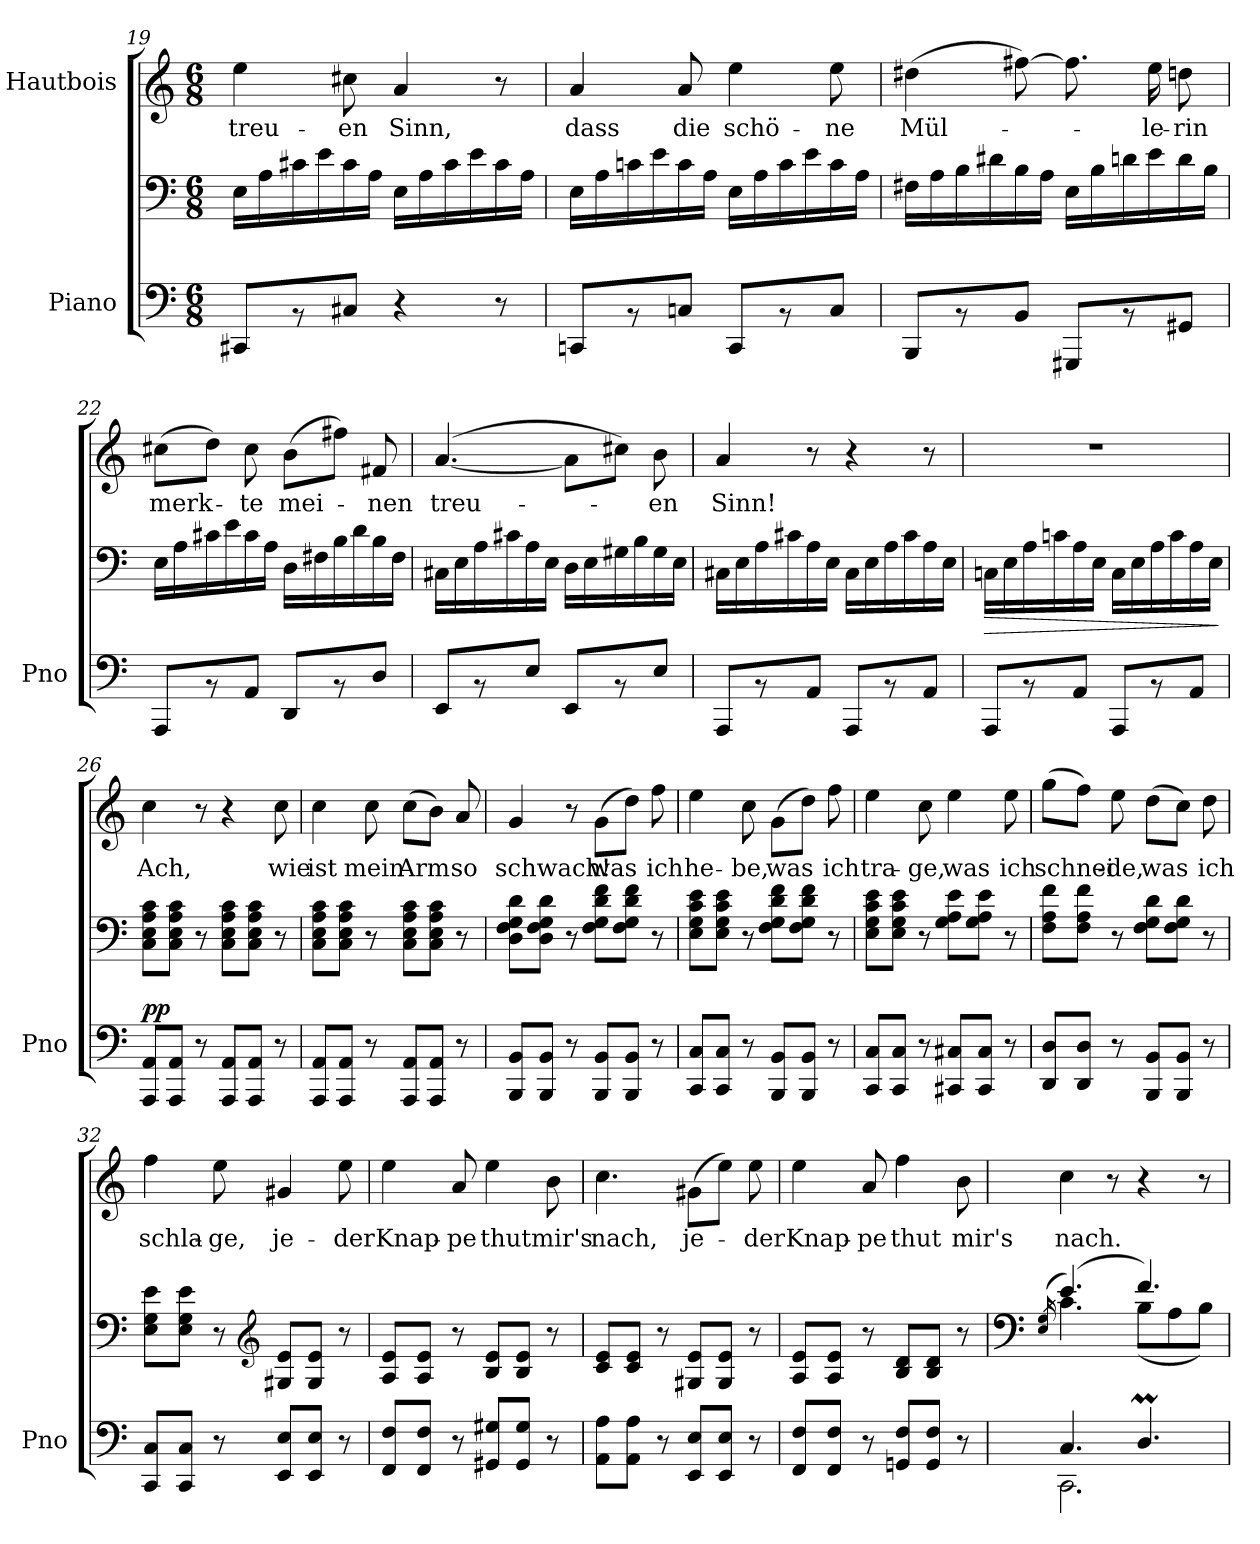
**kern	**kern	**dynam	**kern	**text
*part2	*part2	*part2	*part1	*part1
*staff3	*staff2	*staff2/3	*staff1	*staff1
*I"Piano	*	*	*I"Hautbois	*
*I'Pno	*	*	*	*
*clefF4	*clefF4	*	*clefG2	*
*k[]	*k[]	*	*k[]	*
*M6/8	*M6/8	*	*M6/8	*
=19	=19	=19	=19	=19
8CC#X/L	16E\LL	.	4ee\	treu-
.	16A\	.	.	.
8rBB	16c#X\	.	.	.
.	16e\	.	.	.
8C#X/J	16c#\	.	8cc#X\	-en
.	16A\JJ	.	.	.
4r	16E\LL	.	4a/	Sinn,
.	16A\	.	.	.
.	16c#\	.	.	.
.	16e\	.	.	.
8r	16c#\	.	8r	.
.	16A\JJ	.	.	.
=20	=20	=20	=20	=20
8CCn/L	16E\LL	.	4a/	dass
.	16A\	.	.	.
8rBB	16cn\	.	.	.
.	16e\	.	.	.
8Cn/J	16c\	.	8a/	die
.	16A\JJ	.	.	.
8CC/L	16E\LL	.	4ee\	schö-
.	16A\	.	.	.
8rBB	16c\	.	.	.
.	16e\	.	.	.
8C/J	16c\	.	8ee\	-ne
.	16A\JJ	.	.	.
=21	=21	=21	=21	=21
8BBB/L	16F#X\LL	.	(4dd#X\	Mül-
.	16A\	.	.	.
8rBB	16B\	.	.	.
.	16d#X\	.	.	.
8BB/J	16B\	.	[8ff#X\)	.
.	16A\JJ	.	.	.
8GGG#X/L	16E\LL	.	8.ff#\]	.
.	16B\	.	.	.
8rBB	16dn\	.	.	.
.	16e\	.	16ee\	-le-
8GG#X/J	16d\	.	8ddn\	-rin
.	16B\JJ	.	.	.
!!LO:LB:g=z
=22	=22	=22	=22	=22
8AAA/L	16E\LL	.	(8cc#X\L	merk-
.	16A\	.	.	.
8rBB	16c#X\	.	8dd\J)	.
.	16e\	.	.	.
8AA/J	16c#\	.	8cc#\	-te
.	16A\JJ	.	.	.
8DD/L	16D\LL	.	(8b\L	mei-
.	16F#X\	.	.	.
8rBB	16B\	.	8ff#X\J)	.
.	16d\	.	.	.
8D/J	16B\	.	8f#X/	-nen
.	16F#\JJ	.	.	.
=23	=23	=23	=23	=23
8EE/L	16C#X\LL	.	([4.a/	treu-
.	16E\	.	.	.
8rBB	16A\	.	.	.
.	16c#X\	.	.	.
8E/J	16A\	.	.	.
.	16E\JJ	.	.	.
8EE/L	16D\LL	.	8a\L]	.
.	16E\	.	.	.
8rBB	16G#X\	.	8cc#X\J)	.
.	16B\	.	.	.
8E/J	16G#\	.	8b\	-en
.	16E\JJ	.	.	.
=24	=24	=24	=24	=24
8AAA/L	16C#X\LL	.	4a/	Sinn!
.	16E\	.	.	.
8rBB	16A\	.	.	.
.	16c#X\	.	.	.
8AA/J	16A\	.	8r	.
.	16E\JJ	.	.	.
8AAA/L	16C#\LL	.	4r	.
.	16E\	.	.	.
8rBB	16A\	.	.	.
.	16c#\	.	.	.
8AA/J	16A\	.	8r	.
.	16E\JJ	.	.	.
=25	=25	=25	=25	=25
!	!	!LO:HP:b	!	!
8AAA/L	16Cn\LL	>	2.r	.
.	16E\	.	.	.
8rBB	16A\	.	.	.
.	16cn\	.	.	.
8AA/J	16A\	.	.	.
.	16E\JJ	.	.	.
8AAA/L	16C\LL	.	.	.
.	16E\	.	.	.
8rBB	16A\	.	.	.
.	16c\	.	.	.
8AA/J	16A\	.	.	.
.	16E\JJ	.	.	.
.	.	]	.	.
!!LO:LB:g=z
=26	=26	=26	=26	=26
!	!	!LO:DY:a=2	!	!
8AAA/ 8AA/L	8C\ 8E\ 8A\ 8c\L	pp	4cc\	Ach,
8AAA/ 8AA/J	8C\ 8E\ 8A\ 8c\J	.	.	.
8r	8r	.	8r	.
8AAA/ 8AA/L	8C\ 8E\ 8A\ 8c\L	.	4r	.
8AAA/ 8AA/J	8C\ 8E\ 8A\ 8c\J	.	.	.
8r	8r	.	8cc\	wie
=27	=27	=27	=27	=27
8AAA/ 8AA/L	8C\ 8E\ 8A\ 8c\L	.	4cc\	ist
8AAA/ 8AA/J	8C\ 8E\ 8A\ 8c\J	.	.	.
8r	8r	.	8cc\	mein
8AAA/ 8AA/L	8C\ 8E\ 8A\ 8c\L	.	(8cc\L	Arm
8AAA/ 8AA/J	8C\ 8E\ 8A\ 8c\J	.	8b\J)	.
8r	8r	.	8a/	so
=28	=28	=28	=28	=28
8BBB/ 8BB/L	8D\ 8F\ 8G\ 8d\L	.	4g/	schwach!
8BBB/ 8BB/J	8D\ 8F\ 8G\ 8d\J	.	.	.
8r	8r	.	8r	.
8BBB/ 8BB/L	8F\ 8G\ 8d\ 8f\L	.	(8g\L	was
8BBB/ 8BB/J	8F\ 8G\ 8d\ 8f\J	.	8dd\J)	.
8r	8r	.	8ff\	ich
=29	=29	=29	=29	=29
8CC/ 8C/L	8E\ 8G\ 8c\ 8e\L	.	4ee\	he-
8CC/ 8C/J	8E\ 8G\ 8c\ 8e\J	.	.	.
8r	8r	.	8cc\	-be,
8BBB/ 8BB/L	8F\ 8G\ 8d\ 8f\L	.	(8g\L	was
8BBB/ 8BB/J	8F\ 8G\ 8d\ 8f\J	.	8dd\J)	.
8r	8r	.	8ff\	ich
=30	=30	=30	=30	=30
8CC/ 8C/L	8E\ 8G\ 8c\ 8e\L	.	4ee\	tra-
8CC/ 8C/J	8E\ 8G\ 8c\ 8e\J	.	.	.
8r	8r	.	8cc\	-ge,
8CC#X/ 8C#X/L	8G\ 8A\ 8e\L	.	4ee\	was
8CC#/ 8C#/J	8G\ 8A\ 8e\J	.	.	.
8r	8r	.	8ee\	ich
!!LO:LB:g=z
=31	=31	=31	=31	=31
8DD/ 8D/L	8F\ 8A\ 8f\L	.	(8gg\L	schnei-
8DD/ 8D/J	8F\ 8A\ 8f\J	.	8ff\J)	.
8r	8r	.	8ee\	-de,
8BBB/ 8BB/L	8F\ 8G\ 8d\L	.	(8dd\L	was
8BBB/ 8BB/J	8F\ 8G\ 8d\J	.	8cc\J)	.
8r	8r	.	8dd\	ich
=32	=32	=32	=32	=32
8CC/ 8C/L	8E\ 8G\ 8e\L	.	4ff\	schla-
8CC/ 8C/J	8E\ 8G\ 8e\J	.	.	.
8r	8r	.	8ee\	-ge,
*	*clefG2	*	*	*
8EE/ 8E/L	8G#X/ 8e/L	.	4g#X/	je-
8EE/ 8E/J	8G#/ 8e/J	.	.	.
8r	8r	.	8ee\	-der
=33	=33	=33	=33	=33
8FF/ 8F/L	8A/ 8e/L	.	4ee\	Knap-
8FF/ 8F/J	8A/ 8e/J	.	.	.
8r	8r	.	8a/	-pe
8GG#X/ 8G#X/L	8B/ 8e/L	.	4ee\	thut
8GG#/ 8G#/J	8B/ 8e/J	.	.	.
8r	8r	.	8b\	mir's
=34	=34	=34	=34	=34
8AA\ 8A\L	8c/ 8e/L	.	4.cc\	nach,
8AA\ 8A\J	8c/ 8e/J	.	.	.
8r	8r	.	.	.
8EE/ 8E/L	8G#X/ 8e/L	.	(8g#X\L	je-
8EE/ 8E/J	8G#/ 8e/J	.	8ee\J)	.
8r	8r	.	8ee\	-der
=35	=35	=35	=35	=35
8FF/ 8F/L	8A/ 8e/L	.	4ee\	Knap-
8FF/ 8F/J	8A/ 8e/J	.	.	.
8r	8r	.	8a/	-pe
8GGn/ 8F/L	8B/ 8d/L	.	4ff\	thut
8GG/ 8F/J	8B/ 8d/J	.	.	.
8r	8r	.	8b\	mir's
!!LO:LB:g=z
=36	=36	=36	=36	=36
*	*clefF4	*	*	*
.	(>16qE/ 16qG/	.	.	.
*^	*^	*	*	*
4.C/	2.CC\	(4.e/)	4.c\	.	4cc\	nach.
.	.	.	.	.	8r	.
4.DM/	.	4.f/)	(8B\L	.	4r	.
.	.	.	8A\	.	.	.
.	.	.	8B\J)	.	8r	.
*v	*v	*	*	*	*	*
*	*v	*v	*	*	*
=	=	=	=	=
*-	*-	*-	*-	*-
